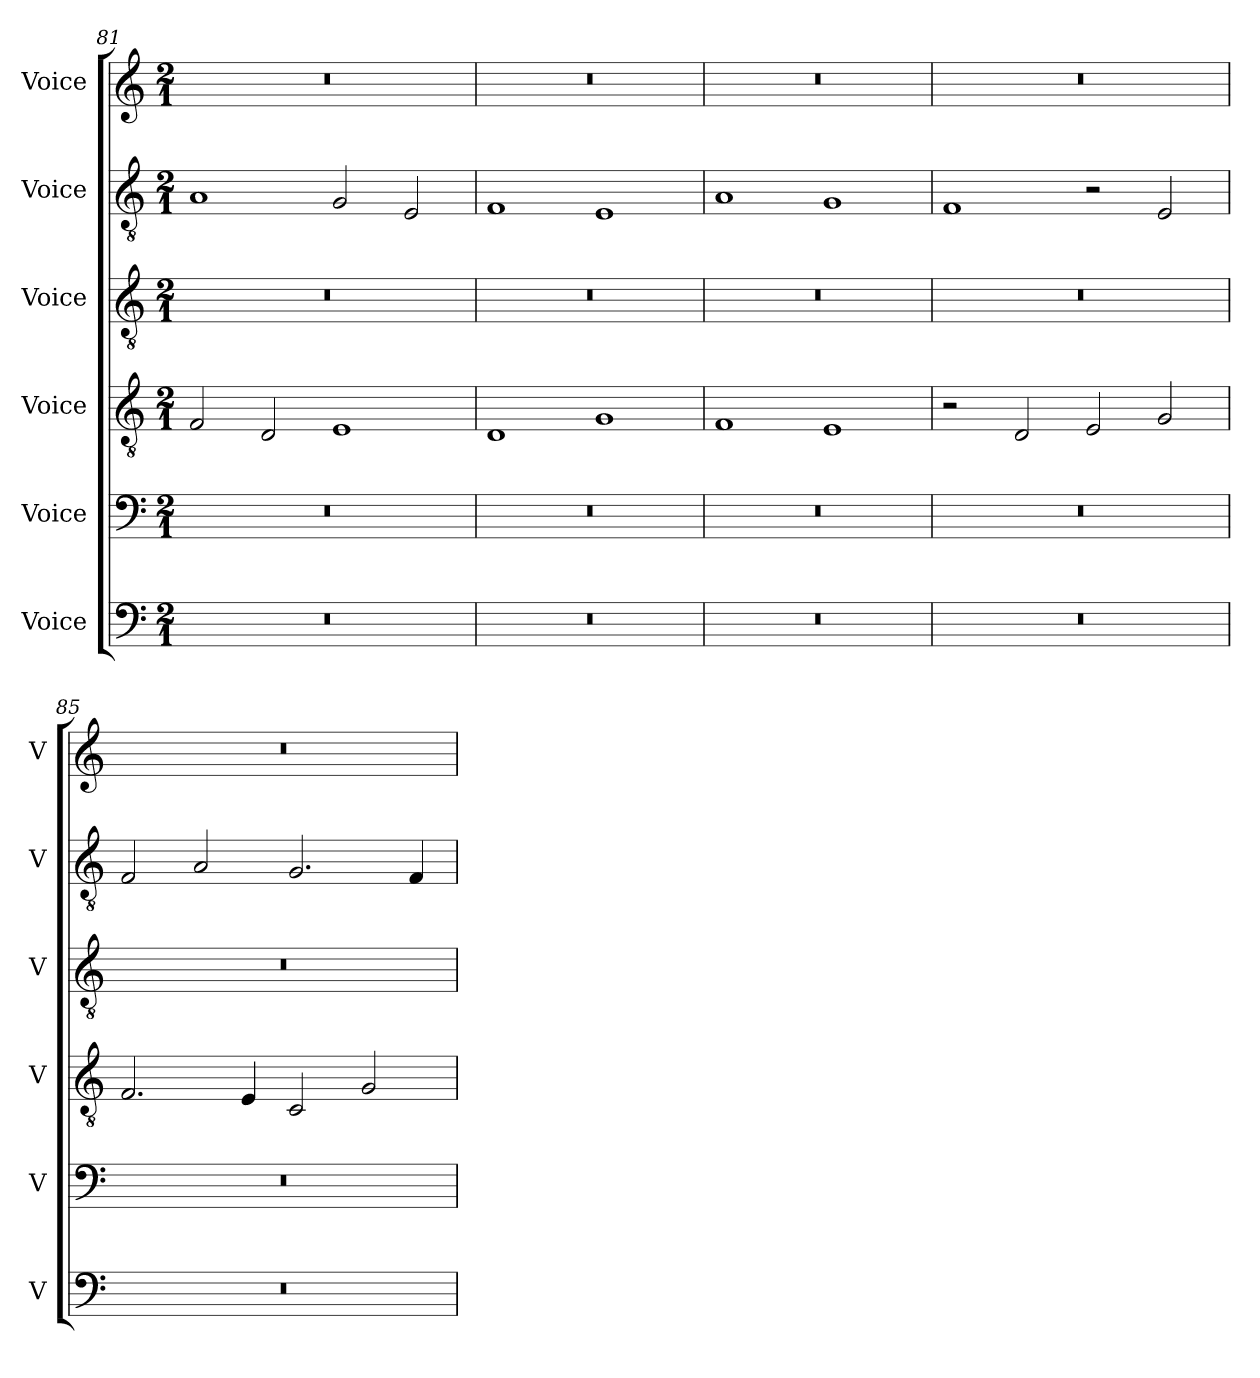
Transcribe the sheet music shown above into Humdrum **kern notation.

**kern	**kern	**kern	**kern	**kern	**kern
*part6	*part5	*part4	*part3	*part2	*part1
*staff6	*staff5	*staff4	*staff3	*staff2	*staff1
*I"Voice	*I"Voice	*I"Voice	*I"Voice	*I"Voice	*I"Voice
*I'V	*I'V	*I'V	*I'V	*I'V	*I'V
*clefF4	*clefF4	*clefGv2	*clefGv2	*clefGv2	*clefG2
*k[]	*k[]	*k[]	*k[]	*k[]	*k[]
*M2/1	*M2/1	*M2/1	*M2/1	*M2/1	*M2/1
=81	=81	=81	=81	=81	=81
0r	0r	2F/	0r	1A	0r
.	.	2D/	.	.	.
.	.	1E	.	2G/	.
.	.	.	.	2E/	.
!!LO:PB:g=z
=82	=82	=82	=82	=82	=82
0r	0r	1D	0r	1F	0r
.	.	1G	.	1E	.
=83	=83	=83	=83	=83	=83
0r	0r	1F	0r	1A	0r
.	.	1E	.	1G	.
=84	=84	=84	=84	=84	=84
0r	0r	2r	0r	1F	0r
.	.	2D/	.	.	.
.	.	2E/	.	2r	.
.	.	2G/	.	2E/	.
=85	=85	=85	=85	=85	=85
0r	0r	2.F/	0r	2F/	0r
.	.	.	.	2A/	.
.	.	4E/	.	.	.
.	.	2C/	.	2.G/	.
.	.	2G/	.	.	.
.	.	.	.	4F/	.
=	=	=	=	=	=
*-	*-	*-	*-	*-	*-
